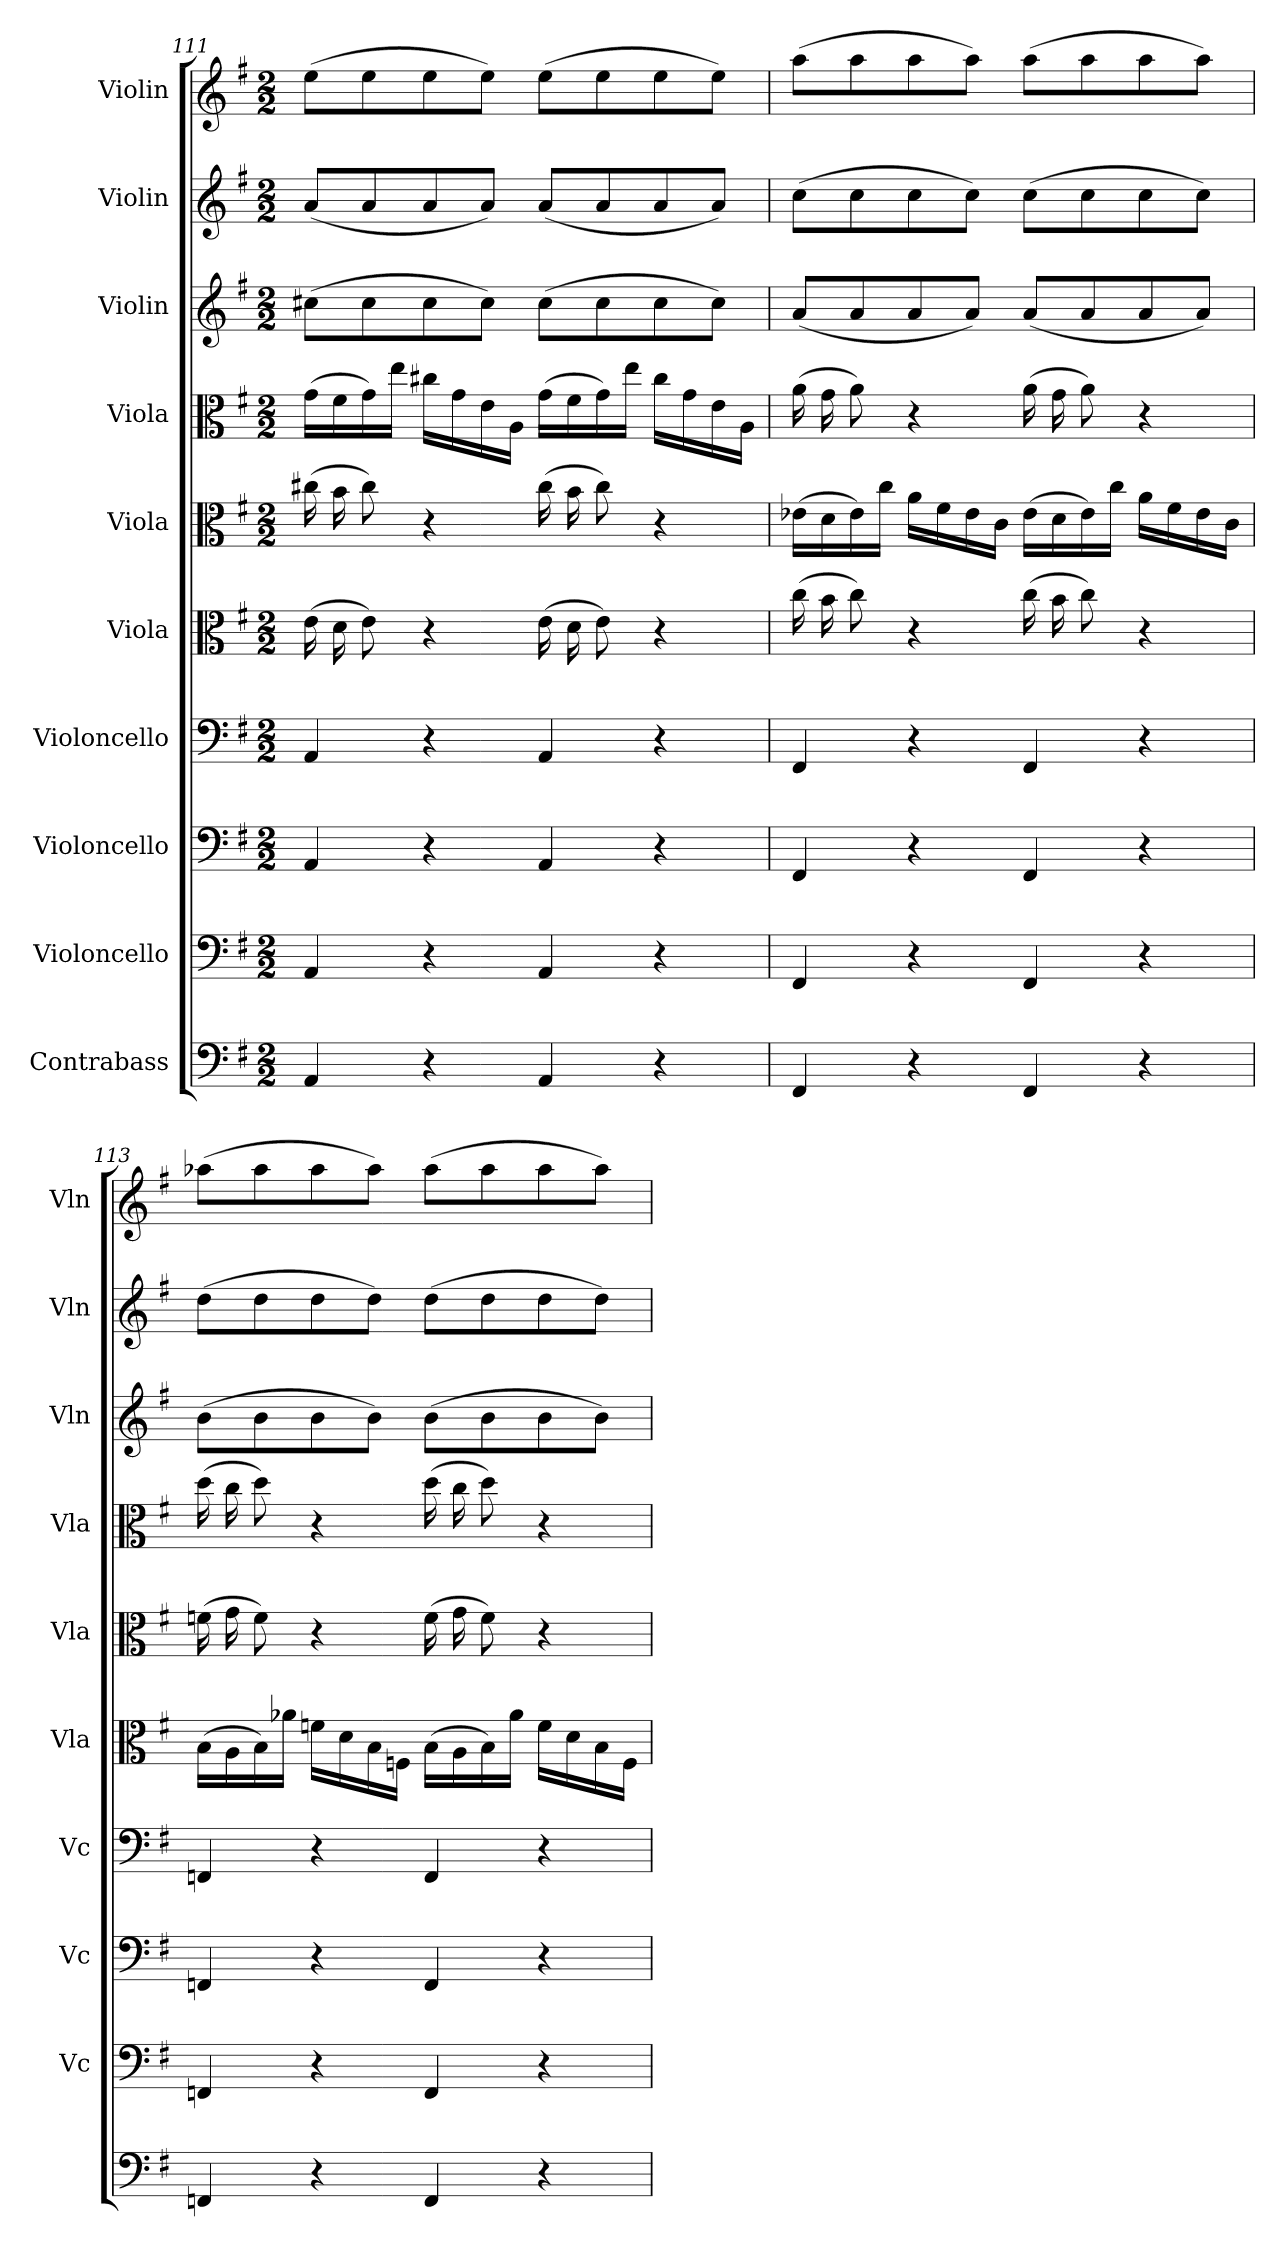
**kern	**kern	**kern	**kern	**kern	**kern	**kern	**kern	**kern	**kern
*part10	*part9	*part8	*part7	*part6	*part5	*part4	*part3	*part2	*part1
*staff10	*staff9	*staff8	*staff7	*staff6	*staff5	*staff4	*staff3	*staff2	*staff1
*I"Contrabass	*I"Violoncello	*I"Violoncello	*I"Violoncello	*I"Viola	*I"Viola	*I"Viola	*I"Violin	*I"Violin	*I"Violin
*	*I'Vc	*I'Vc	*I'Vc	*I'Vla	*I'Vla	*I'Vla	*I'Vln	*I'Vln	*I'Vln
*clefF4	*clefF4	*clefF4	*clefF4	*clefC3	*clefC3	*clefC3	*clefG2	*clefG2	*clefG2
*k[f#]	*k[f#]	*k[f#]	*k[f#]	*k[f#]	*k[f#]	*k[f#]	*k[f#]	*k[f#]	*k[f#]
*G:	*G:	*G:	*G:	*G:	*G:	*G:	*G:	*G:	*G:
*M2/2	*M2/2	*M2/2	*M2/2	*M2/2	*M2/2	*M2/2	*M2/2	*M2/2	*M2/2
=111	=111	=111	=111	=111	=111	=111	=111	=111	=111
4AA/	4AA/	4AA/	4AA/	(16e\	(16cc#X\	(16g\LL	(8cc#X\L	(8a/L	(8ee\L
.	.	.	.	16d\	16b\	16f#\	.	.	.
.	.	.	.	8e\)	8cc#\)	16g\)	8cc#\	8a/	8ee\
.	.	.	.	.	.	16ee\JJ	.	.	.
4r	4r	4r	4r	4r	4r	16cc#X\LL	8cc#\	8a/	8ee\
.	.	.	.	.	.	16g\	.	.	.
.	.	.	.	.	.	16e\	8cc#\J)	8a/J)	8ee\J)
.	.	.	.	.	.	16A\JJ	.	.	.
4AA/	4AA/	4AA/	4AA/	(16e\	(16cc#\	(16g\LL	(8cc#\L	(8a/L	(8ee\L
.	.	.	.	16d\	16b\	16f#\	.	.	.
.	.	.	.	8e\)	8cc#\)	16g\)	8cc#\	8a/	8ee\
.	.	.	.	.	.	16ee\JJ	.	.	.
4r	4r	4r	4r	4r	4r	16cc#\LL	8cc#\	8a/	8ee\
.	.	.	.	.	.	16g\	.	.	.
.	.	.	.	.	.	16e\	8cc#\J)	8a/J)	8ee\J)
.	.	.	.	.	.	16A\JJ	.	.	.
=112	=112	=112	=112	=112	=112	=112	=112	=112	=112
4FF#/	4FF#/	4FF#/	4FF#/	(16cc\	(16e-X\LL	(16a\	(8a/L	(8cc\L	(8aa\L
.	.	.	.	16b\	16d\	16g\	.	.	.
.	.	.	.	8cc\)	16e-\)	8a\)	8a/	8cc\	8aa\
.	.	.	.	.	16cc\JJ	.	.	.	.
4r	4r	4r	4r	4r	16a\LL	4r	8a/	8cc\	8aa\
.	.	.	.	.	16f#\	.	.	.	.
.	.	.	.	.	16e-\	.	8a/J)	8cc\J)	8aa\J)
.	.	.	.	.	16c\JJ	.	.	.	.
4FF#/	4FF#/	4FF#/	4FF#/	(16cc\	(16e-\LL	(16a\	(8a/L	(8cc\L	(8aa\L
.	.	.	.	16b\	16d\	16g\	.	.	.
.	.	.	.	8cc\)	16e-\)	8a\)	8a/	8cc\	8aa\
.	.	.	.	.	16cc\JJ	.	.	.	.
4r	4r	4r	4r	4r	16a\LL	4r	8a/	8cc\	8aa\
.	.	.	.	.	16f#\	.	.	.	.
.	.	.	.	.	16e-\	.	8a/J)	8cc\J)	8aa\J)
.	.	.	.	.	16c\JJ	.	.	.	.
=113	=113	=113	=113	=113	=113	=113	=113	=113	=113
4FFn/	4FFn/	4FFn/	4FFn/	(16B\LL	(16fn\	(16dd\	(8b\L	(8dd\L	(8aa-X\L
.	.	.	.	16A\	16g\	16cc\	.	.	.
.	.	.	.	16B\)	8f\)	8dd\)	8b\	8dd\	8aa-\
.	.	.	.	16a-X\JJ	.	.	.	.	.
4r	4r	4r	4r	16fn\LL	4r	4r	8b\	8dd\	8aa-\
.	.	.	.	16d\	.	.	.	.	.
.	.	.	.	16B\	.	.	8b\J)	8dd\J)	8aa-\J)
.	.	.	.	16Fn\JJ	.	.	.	.	.
4FF/	4FF/	4FF/	4FF/	(16B\LL	(16f\	(16dd\	(8b\L	(8dd\L	(8aa-\L
.	.	.	.	16A\	16g\	16cc\	.	.	.
.	.	.	.	16B\)	8f\)	8dd\)	8b\	8dd\	8aa-\
.	.	.	.	16a-\JJ	.	.	.	.	.
4r	4r	4r	4r	16f\LL	4r	4r	8b\	8dd\	8aa-\
.	.	.	.	16d\	.	.	.	.	.
.	.	.	.	16B\	.	.	8b\J)	8dd\J)	8aa-\J)
.	.	.	.	16F\JJ	.	.	.	.	.
=	=	=	=	=	=	=	=	=	=
*-	*-	*-	*-	*-	*-	*-	*-	*-	*-
